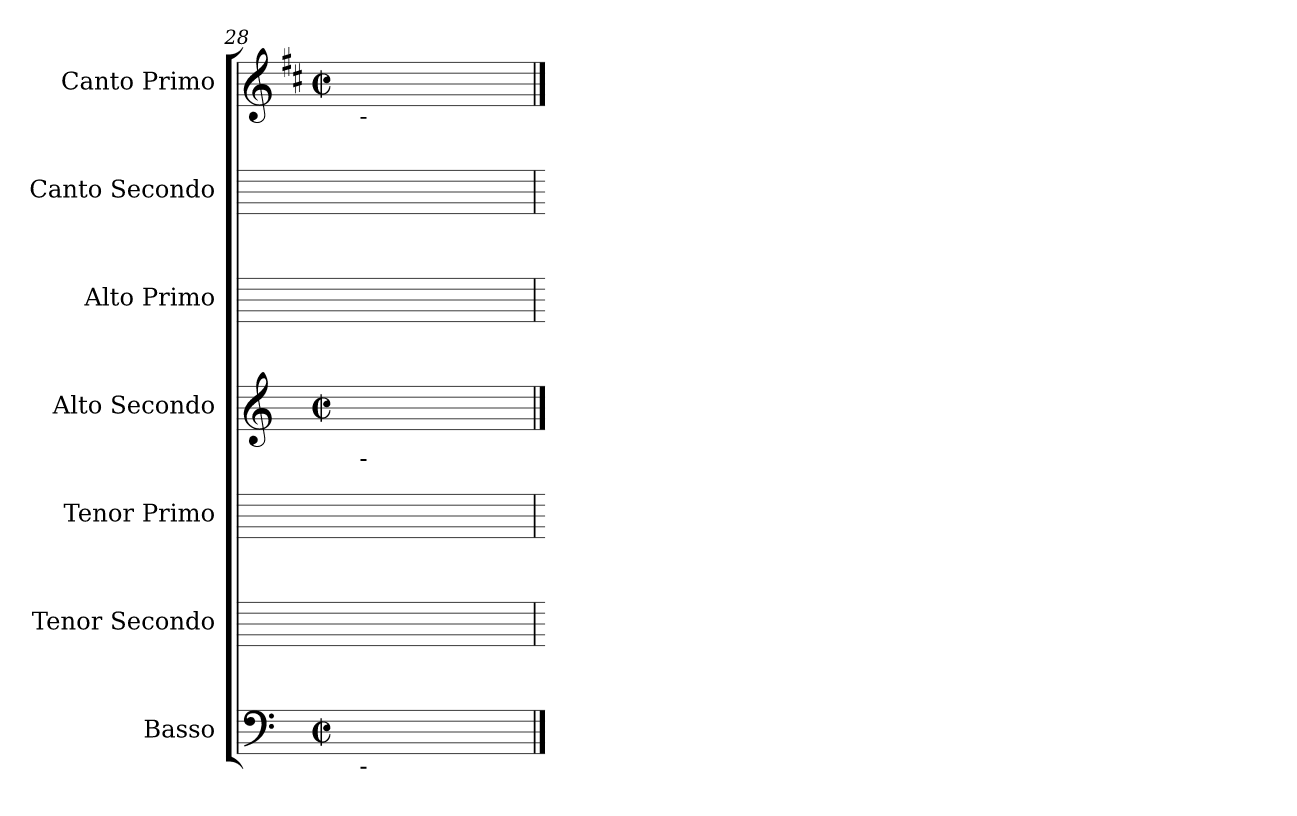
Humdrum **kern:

**kern	**text	**kern	**kern	**kern	**text	**kern	**kern	**kern	**text
*part7	*part7	*part6	*part5	*part4	*part4	*part3	*part2	*part1	*part1
*staff7	*staff7	*staff6	*staff5	*staff4	*staff4	*staff3	*staff2	*staff1	*staff1
*I"Basso	*	*I"Tenor Secondo	*I"Tenor Primo	*I"Alto Secondo	*	*I"Alto Primo	*I"Canto Secondo	*I"Canto Primo	*
*clefF4	*	*	*	*clefG2	*	*	*	*clefG2	*
*	*	*	*	*	*	*	*	*ITrd1c2	*
*k[]	*	*	*	*k[]	*	*	*	*k[]	*
*C:	*	*	*	*C:	*	*	*	*C:	*
*M4/2	*	*	*	*M4/2	*	*	*	*M4/2	*
*met(c|)	*	*	*	*met(c|)	*	*	*	*met(c|)	*
=28A	=28A	=28A	=28A	=28A	=28A	=28A	=28A	=28A	=28A
!	!	!	!	!	!	!	!	!LO:TX:b:t=-	!
!	!	!	!	!LO:TX:b:t=-	!	!	!	!	!
!LO:TX:b:t=-	!	!	!	!	!	!	!	!	!
!	!LO:LY:b	!	!	!	!LO:LY:b	!	!	!	!LO:LY:b
0AAyy	quo.	4ryy	4ryy	0c#Xyy	-quo.	4ryy	4ryy	0ayy	-quo.
.	.	1..ryy	1..ryy	.	.	1..ryy	1..ryy	.	.
==	==	=	=	==	==	=	=	==	==
*-	*-	*-	*-	*-	*-	*-	*-	*-	*-
